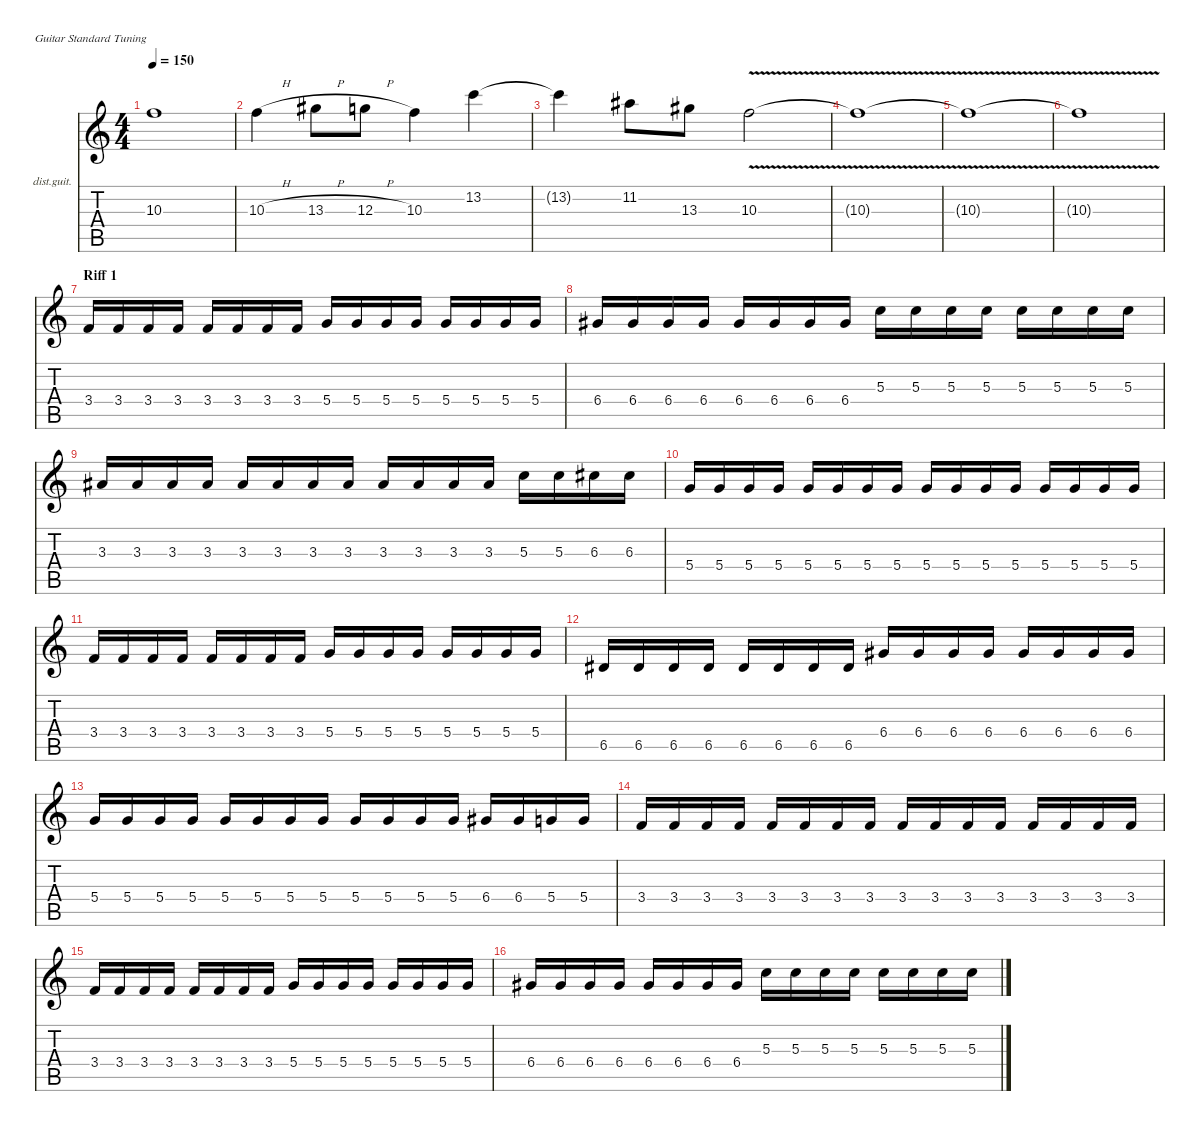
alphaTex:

\defaultSystemsLayout 4
\hideDynamics
\bracketExtendMode nobrackets
\firstSystemTrackNameOrientation horizontal
\otherSystemsTrackNameOrientation horizontal
\track ("Distortion Guitar" "dist.guit.") {instrument distortionguitar}
\staff {score tabs}
\tuning (E4 B3 G3 D3 A2 E2)
\ts (4 4)
\tempo 150
\clef g2
\ks c
10.3{t}.1{dy mf} |
10.3{h}.4 13.3{h acc #}.8 12.3{h}.8 10.3.4 13.2.4 |
13.2{t}.4 11.2{acc #}.8 13.3{acc #}.8 10.3{v}.2 |
10.3{v t}.1{dy f} |
10.3{v t}.1 |
10.3{t}.1 |
\section ("" "Riff 1")
3.4.16{dy mf} 3.4.16 3.4.16 3.4.16 3.4.16 3.4.16 3.4.16 3.4.16 5.4.16 5.4.16 5.4.16 5.4.16 5.4.16 5.4.16 5.4.16 5.4.16 |
6.4{acc #}.16 6.4{acc #}.16 6.4{acc #}.16 6.4{acc #}.16 6.4{acc #}.16 6.4{acc #}.16 6.4{acc #}.16 6.4{acc #}.16 5.3.16 5.3.16 5.3.16 5.3.16 5.3.16 5.3.16 5.3.16 5.3.16 |
3.3{acc #}.16 3.3{acc #}.16 3.3{acc #}.16 3.3{acc #}.16 3.3{acc #}.16 3.3{acc #}.16 3.3{acc #}.16 3.3{acc #}.16 3.3{acc #}.16 3.3{acc #}.16 3.3{acc #}.16 3.3{acc #}.16 5.3.16 5.3.16 6.3{acc #}.16 6.3{acc #}.16 |
5.4.16 5.4.16 5.4.16 5.4.16 5.4.16 5.4.16 5.4.16 5.4.16 5.4.16 5.4.16 5.4.16 5.4.16 5.4.16 5.4.16 5.4.16 5.4.16 |
3.4.16 3.4.16 3.4.16 3.4.16 3.4.16 3.4.16 3.4.16 3.4.16 5.4.16 5.4.16 5.4.16 5.4.16 5.4.16 5.4.16 5.4.16 5.4.16 |
6.5{acc #}.16 6.5{acc #}.16 6.5{acc #}.16 6.5{acc #}.16 6.5{acc #}.16 6.5{acc #}.16 6.5{acc #}.16 6.5{acc #}.16 6.4{acc #}.16 6.4{acc #}.16 6.4{acc #}.16 6.4{acc #}.16 6.4{acc #}.16 6.4{acc #}.16 6.4{acc #}.16 6.4{acc #}.16 |
5.4.16 5.4.16 5.4.16 5.4.16 5.4.16 5.4.16 5.4.16 5.4.16 5.4.16 5.4.16 5.4.16 5.4.16 6.4{acc #}.16 6.4{acc #}.16 5.4.16 5.4.16 |
3.4.16 3.4.16 3.4.16 3.4.16 3.4.16 3.4.16 3.4.16 3.4.16 3.4.16 3.4.16 3.4.16 3.4.16 3.4.16 3.4.16 3.4.16 3.4.16 |
3.4.16 3.4.16 3.4.16 3.4.16 3.4.16 3.4.16 3.4.16 3.4.16 5.4.16 5.4.16 5.4.16 5.4.16 5.4.16 5.4.16 5.4.16 5.4.16 |
6.4{acc #}.16 6.4{acc #}.16 6.4{acc #}.16 6.4{acc #}.16 6.4{acc #}.16 6.4{acc #}.16 6.4{acc #}.16 6.4{acc #}.16 5.3.16 5.3.16 5.3.16 5.3.16 5.3.16 5.3.16 5.3.16 5.3.16
